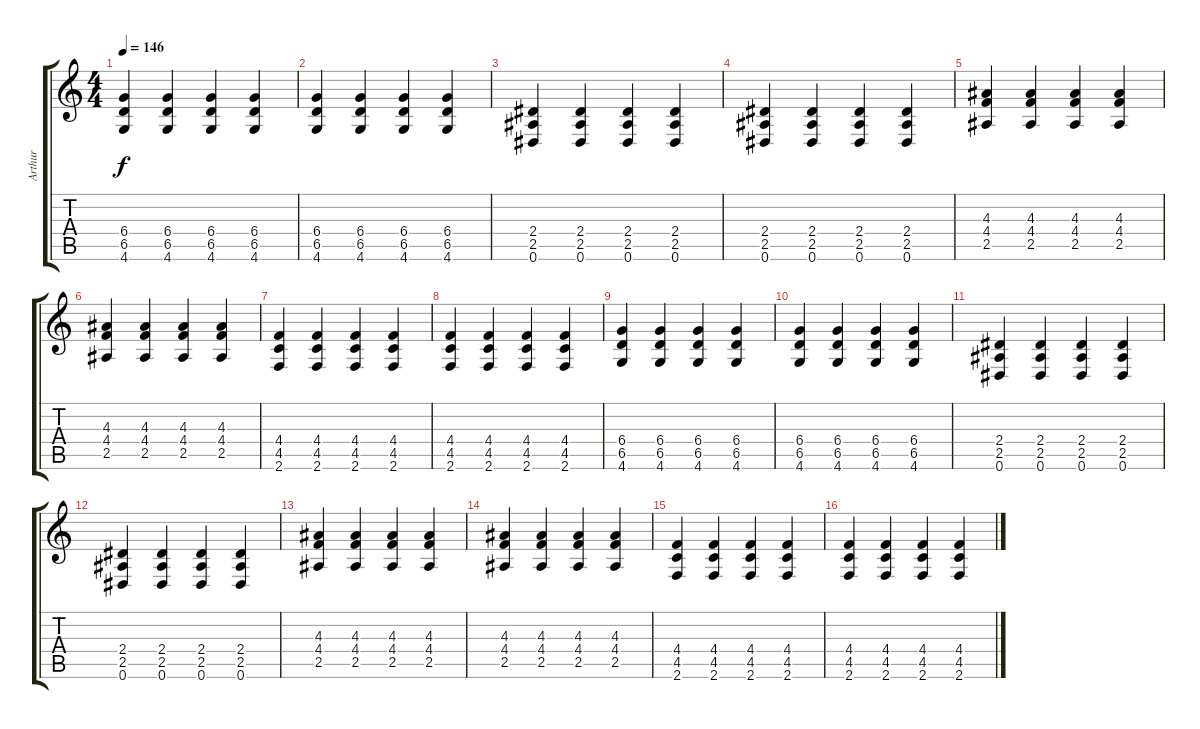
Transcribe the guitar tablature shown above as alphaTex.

\track ("Arthur" "Arthur") {instrument distortionguitar}
\staff {score tabs}
\tuning (Eb4 Bb3 Gb3 Db3 Ab2 Eb2) {hide}
\ts (4 4)
\tempo 146
\clef g2
\ks c
(6.4 6.5 4.6).4{dy f volume 9 instrument overdrivenguitar} (6.4 6.5 4.6).4 (6.4 6.5 4.6).4 (6.4 6.5 4.6).4 |
(6.4 6.5 4.6).4 (6.4 6.5 4.6).4 (6.4 6.5 4.6).4 (6.4 6.5 4.6).4 |
(2.4 2.5 0.6).4 (2.4 2.5 0.6).4 (2.4 2.5 0.6).4 (2.4 2.5 0.6).4 |
(2.4 2.5 0.6).4 (2.4 2.5 0.6).4 (2.4 2.5 0.6).4 (2.4 2.5 0.6).4 |
(4.3 4.4 2.5).4 (4.3 4.4 2.5).4 (4.3 4.4 2.5).4 (4.3 4.4 2.5).4 |
(4.3 4.4 2.5).4 (4.3 4.4 2.5).4 (4.3 4.4 2.5).4 (4.3 4.4 2.5).4 |
(4.4 4.5 2.6).4 (4.4 4.5 2.6).4 (4.4 4.5 2.6).4 (4.4 4.5 2.6).4 |
(4.4 4.5 2.6).4 (4.4 4.5 2.6).4 (4.4 4.5 2.6).4 (4.4 4.5 2.6).4 |
(6.4 6.5 4.6).4{volume 9 instrument overdrivenguitar} (6.4 6.5 4.6).4 (6.4 6.5 4.6).4 (6.4 6.5 4.6).4 |
(6.4 6.5 4.6).4 (6.4 6.5 4.6).4 (6.4 6.5 4.6).4 (6.4 6.5 4.6).4 |
(2.4 2.5 0.6).4 (2.4 2.5 0.6).4 (2.4 2.5 0.6).4 (2.4 2.5 0.6).4 |
(2.4 2.5 0.6).4 (2.4 2.5 0.6).4 (2.4 2.5 0.6).4 (2.4 2.5 0.6).4 |
(4.3 4.4 2.5).4 (4.3 4.4 2.5).4 (4.3 4.4 2.5).4 (4.3 4.4 2.5).4 |
(4.3 4.4 2.5).4 (4.3 4.4 2.5).4 (4.3 4.4 2.5).4 (4.3 4.4 2.5).4 |
(4.4 4.5 2.6).4 (4.4 4.5 2.6).4 (4.4 4.5 2.6).4 (4.4 4.5 2.6).4 |
(4.4 4.5 2.6).4 (4.4 4.5 2.6).4 (4.4 4.5 2.6).4 (4.4 4.5 2.6).4
